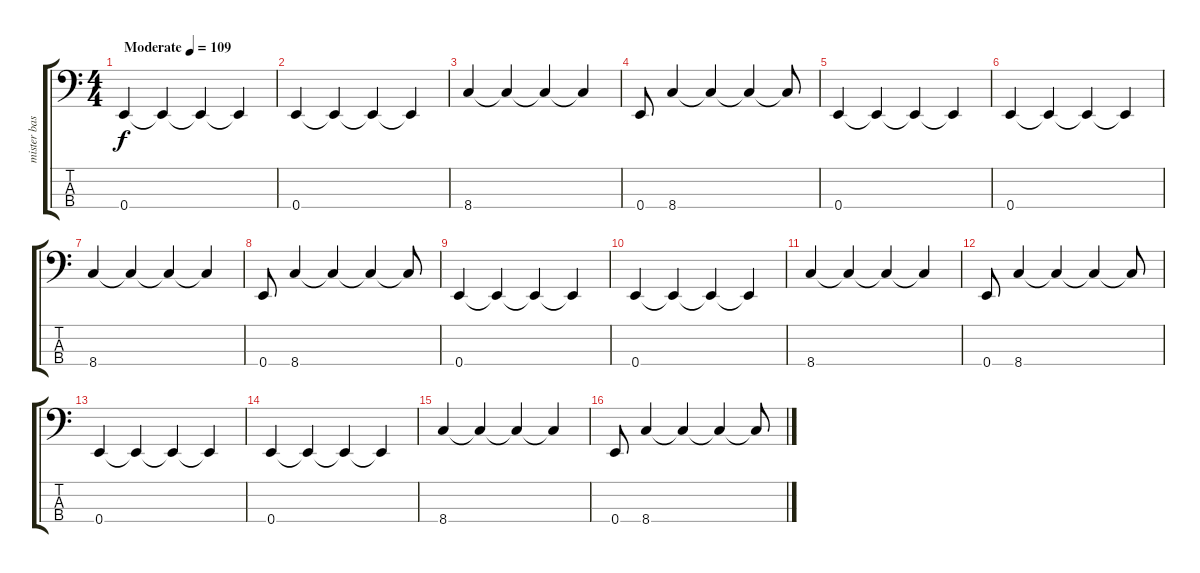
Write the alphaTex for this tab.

\track ("mister bass" "mister bas") {instrument electricbassfinger}
\staff {score tabs}
\tuning (G2 D2 A1 E1) {hide}
\ts (4 4)
\tempo (109 "Moderate")
\clef f4
\ks c
0.4.4{dy f instrument electricbassfinger} 0.4{t}.4 0.4{t}.4 0.4{t}.4 |
0.4.4 0.4{t}.4 0.4{t}.4 0.4{t}.4 |
8.4.4 8.4{t}.4 8.4{t}.4 8.4{t}.4 |
0.4.8 8.4.4 8.4{t}.4 8.4{t}.4 8.4{t}.8 |
0.4.4 0.4{t}.4 0.4{t}.4 0.4{t}.4 |
0.4.4 0.4{t}.4 0.4{t}.4 0.4{t}.4 |
8.4.4 8.4{t}.4 8.4{t}.4 8.4{t}.4 |
0.4.8 8.4.4 8.4{t}.4 8.4{t}.4 8.4{t}.8 |
0.4.4 0.4{t}.4 0.4{t}.4 0.4{t}.4 |
0.4.4 0.4{t}.4 0.4{t}.4 0.4{t}.4 |
8.4.4 8.4{t}.4 8.4{t}.4 8.4{t}.4 |
0.4.8 8.4.4 8.4{t}.4 8.4{t}.4 8.4{t}.8 |
0.4.4 0.4{t}.4 0.4{t}.4 0.4{t}.4 |
0.4.4 0.4{t}.4 0.4{t}.4 0.4{t}.4 |
8.4.4 8.4{t}.4 8.4{t}.4 8.4{t}.4 |
0.4.8 8.4.4 8.4{t}.4 8.4{t}.4 8.4{t}.8
